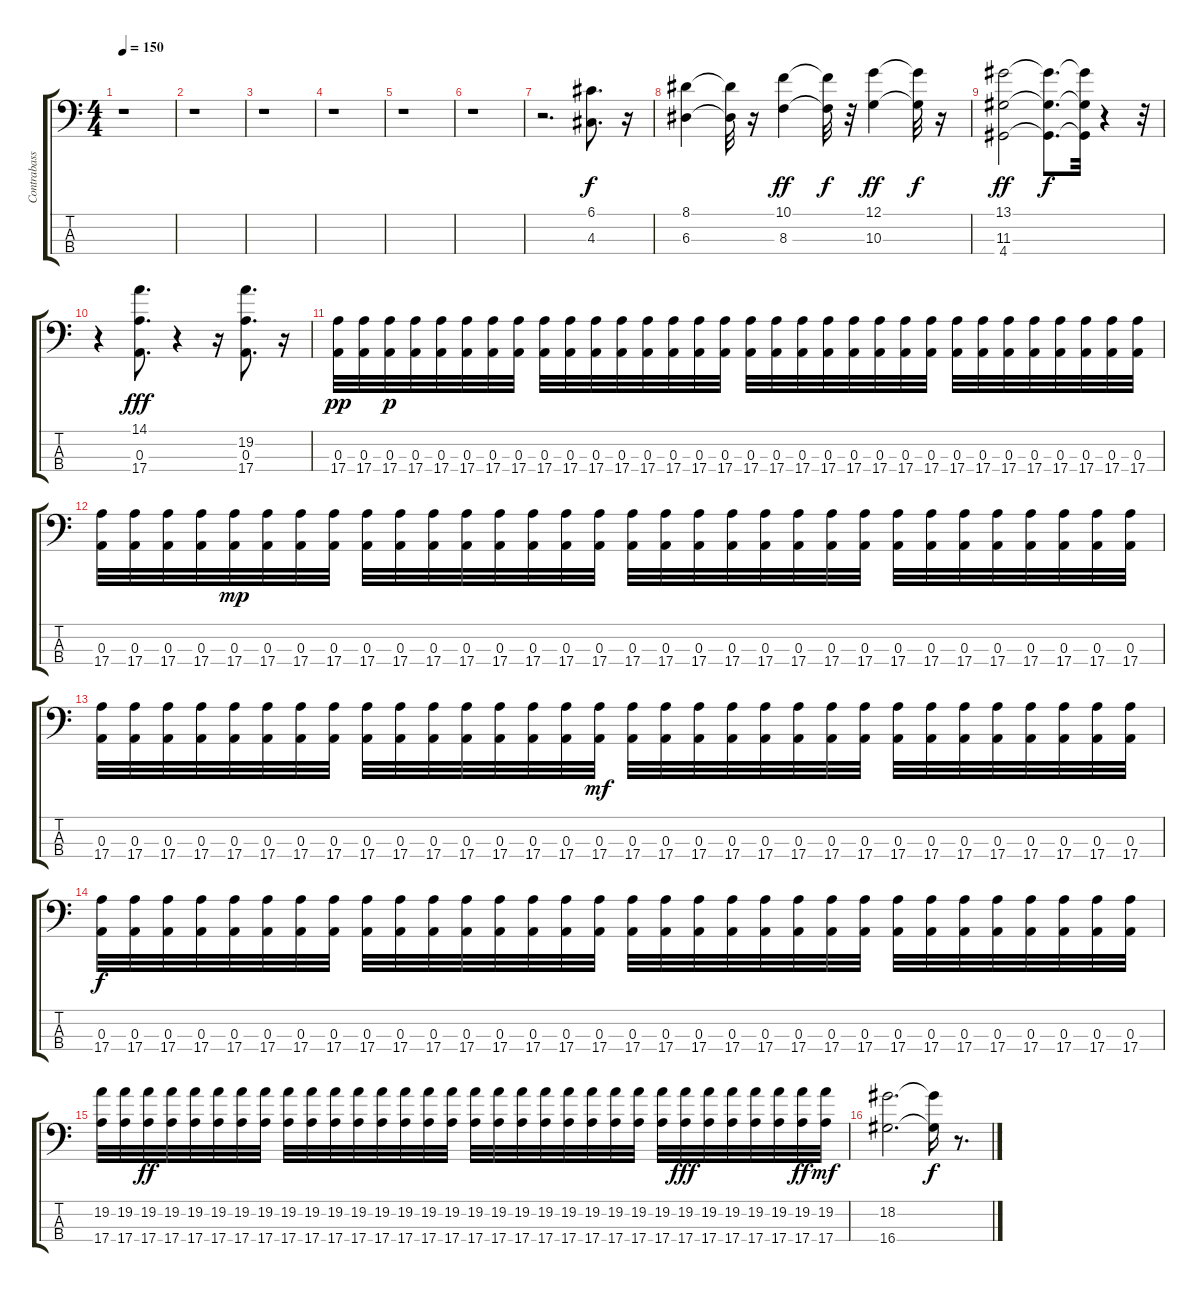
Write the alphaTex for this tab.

\track ("Contrabass" "Contrabass") {instrument electricbassfinger}
\staff {score tabs}
\tuning (G2 D2 A1 E1) {hide}
\ts (4 4)
\tempo 150
\clef f4
\ks c
r.1{dy f} |
r.1 |
r.1 |
r.1 |
r.1 |
r.1 |
r.2{d} (6.1 4.3).8{d} r.16 |
(8.1 6.3).4 (8.1{t} 6.3{t}).32 r.16 (10.1 8.3).4{dy ff} (10.1{t} 8.3{t}).32{dy f} r.32 (12.1 10.3).4{dy ff} (12.1{t} 10.3{t}).32{dy f} r.16 |
(13.1 11.3 4.4).2{dy ff} (13.1{t} 11.3{t} 4.4{t}).8{d dy f} (13.1{t} 11.3{t} 4.4{t}).32 r.4 r.32 |
r.4 (14.1 0.3 17.4).8{d dy fff} r.4 r.16 (19.2 0.3 17.4).8{d} r.16 |
(0.3 17.4).32{dy pp} (0.3 17.4).32 (0.3 17.4).32{dy p} (0.3 17.4).32 (0.3 17.4).32 (0.3 17.4).32 (0.3 17.4).32 (0.3 17.4).32 (0.3 17.4).32 (0.3 17.4).32 (0.3 17.4).32 (0.3 17.4).32 (0.3 17.4).32 (0.3 17.4).32 (0.3 17.4).32 (0.3 17.4).32 (0.3 17.4).32 (0.3 17.4).32 (0.3 17.4).32 (0.3 17.4).32 (0.3 17.4).32 (0.3 17.4).32 (0.3 17.4).32 (0.3 17.4).32 (0.3 17.4).32 (0.3 17.4).32 (0.3 17.4).32 (0.3 17.4).32 (0.3 17.4).32 (0.3 17.4).32 (0.3 17.4).32 (0.3 17.4).32 |
(0.3 17.4).32 (0.3 17.4).32 (0.3 17.4).32 (0.3 17.4).32 (0.3 17.4).32{dy mp} (0.3 17.4).32 (0.3 17.4).32 (0.3 17.4).32 (0.3 17.4).32 (0.3 17.4).32 (0.3 17.4).32 (0.3 17.4).32 (0.3 17.4).32 (0.3 17.4).32 (0.3 17.4).32 (0.3 17.4).32 (0.3 17.4).32 (0.3 17.4).32 (0.3 17.4).32 (0.3 17.4).32 (0.3 17.4).32 (0.3 17.4).32 (0.3 17.4).32 (0.3 17.4).32 (0.3 17.4).32 (0.3 17.4).32 (0.3 17.4).32 (0.3 17.4).32 (0.3 17.4).32 (0.3 17.4).32 (0.3 17.4).32 (0.3 17.4).32 |
(0.3 17.4).32 (0.3 17.4).32 (0.3 17.4).32 (0.3 17.4).32 (0.3 17.4).32 (0.3 17.4).32 (0.3 17.4).32 (0.3 17.4).32 (0.3 17.4).32 (0.3 17.4).32 (0.3 17.4).32 (0.3 17.4).32 (0.3 17.4).32 (0.3 17.4).32 (0.3 17.4).32 (0.3 17.4).32{dy mf} (0.3 17.4).32 (0.3 17.4).32 (0.3 17.4).32 (0.3 17.4).32 (0.3 17.4).32 (0.3 17.4).32 (0.3 17.4).32 (0.3 17.4).32 (0.3 17.4).32 (0.3 17.4).32 (0.3 17.4).32 (0.3 17.4).32 (0.3 17.4).32 (0.3 17.4).32 (0.3 17.4).32 (0.3 17.4).32 |
(0.3 17.4).32{dy f} (0.3 17.4).32 (0.3 17.4).32 (0.3 17.4).32 (0.3 17.4).32 (0.3 17.4).32 (0.3 17.4).32 (0.3 17.4).32 (0.3 17.4).32 (0.3 17.4).32 (0.3 17.4).32 (0.3 17.4).32 (0.3 17.4).32 (0.3 17.4).32 (0.3 17.4).32 (0.3 17.4).32 (0.3 17.4).32 (0.3 17.4).32 (0.3 17.4).32 (0.3 17.4).32 (0.3 17.4).32 (0.3 17.4).32 (0.3 17.4).32 (0.3 17.4).32 (0.3 17.4).32 (0.3 17.4).32 (0.3 17.4).32 (0.3 17.4).32 (0.3 17.4).32 (0.3 17.4).32 (0.3 17.4).32 (0.3 17.4).32 |
(19.2 17.4).32 (19.2 17.4).32 (19.2 17.4).32{dy ff} (19.2 17.4).32 (19.2 17.4).32 (19.2 17.4).32 (19.2 17.4).32 (19.2 17.4).32 (19.2 17.4).32 (19.2 17.4).32 (19.2 17.4).32 (19.2 17.4).32 (19.2 17.4).32 (19.2 17.4).32 (19.2 17.4).32 (19.2 17.4).32 (19.2 17.4).32 (19.2 17.4).32 (19.2 17.4).32 (19.2 17.4).32 (19.2 17.4).32 (19.2 17.4).32 (19.2 17.4).32 (19.2 17.4).32 (19.2 17.4).32 (19.2 17.4).32{dy fff} (19.2 17.4).32 (19.2 17.4).32 (19.2 17.4).32 (19.2 17.4).32 (19.2 17.4).32{dy ff} (19.2 17.4).32{dy mf} |
(18.2 16.4).2{d} (18.2{t} 16.4{t}).16{dy f} r.8{d}
